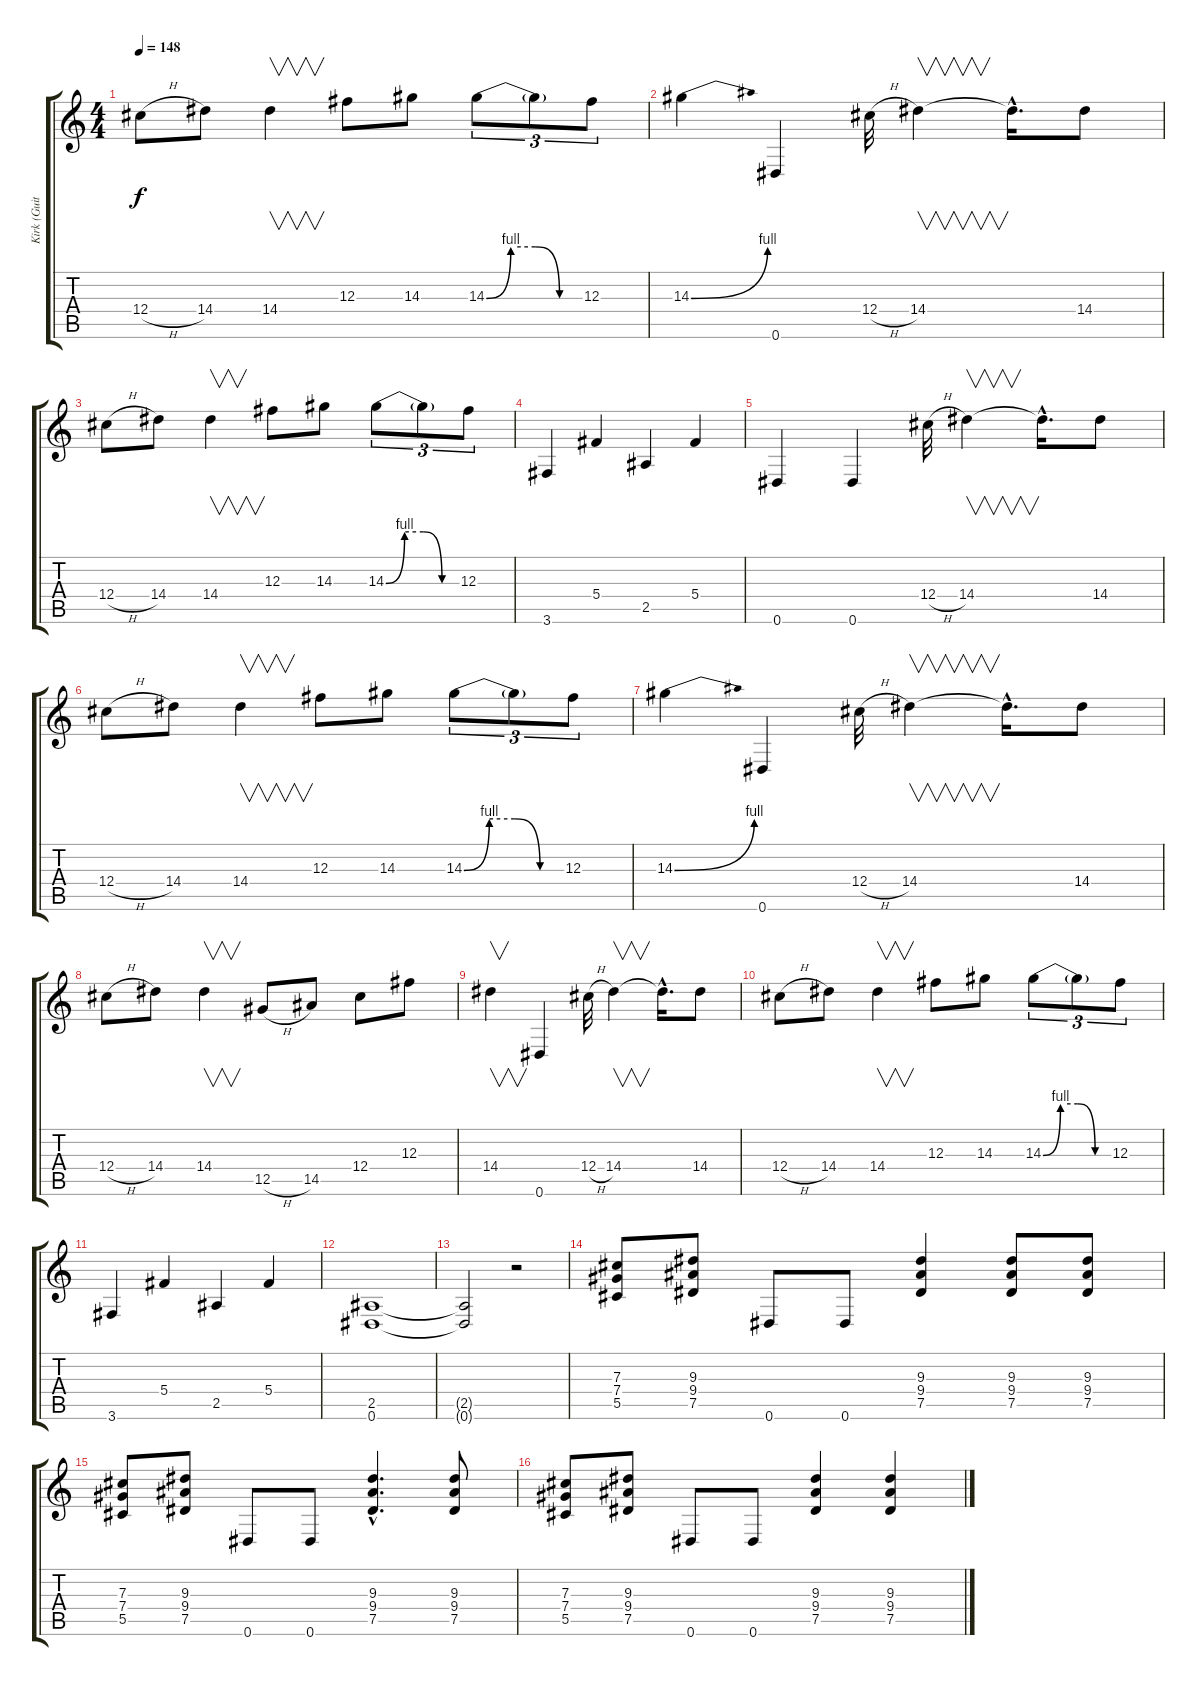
\track ("Kirk (Guitar 2)" "Kirk (Guit") {instrument distortionguitar}
\staff {score tabs}
\tuning (Eb4 Bb3 Gb3 Db3 Ab2 Eb2) {hide}
\ts (4 4)
\tempo 148
\clef g2
\ks c
12.4{h}.8{dy f} 14.4.8 14.4.4{v} 12.3.8 14.3.8 14.3{be (custom 0 0 15 4 30 4 45 0 60 0)}.8{tu (3 2)} 14.3{t}.8{tu (3 2)} 12.3.8{tu (3 2)} |
14.3{be (bend 0 0 60 4)}.4 0.6.4 12.4{h}.32 14.4.4{v} 14.4{hac t}.16{d} 14.4.8 |
12.4{h}.8 14.4.8 14.4.4{v} 12.3.8 14.3.8 14.3{be (custom 0 0 15 4 30 4 45 0 60 0)}.8{tu (3 2)} 14.3{t}.8{tu (3 2)} 12.3.8{tu (3 2)} |
3.6.4 5.4.4 2.5.4 5.4.4 |
0.6.4 0.6.4 12.4{h}.32 14.4.4{v} 14.4{hac t}.16{d} 14.4.8 |
12.4{h}.8 14.4.8 14.4.4{v} 12.3.8 14.3.8 14.3{be (custom 0 0 15 4 30 4 45 0 60 0)}.8{tu (3 2)} 14.3{t}.8{tu (3 2)} 12.3.8{tu (3 2)} |
14.3{be (bend 0 0 60 4)}.4 0.6.4 12.4{h}.32 14.4.4{v} 14.4{hac t}.16{d} 14.4.8 |
12.4{h}.8 14.4.8 14.4.4{v} 12.5{h}.8 14.5.8 12.4.8 12.3.8 |
14.4.4{v} 0.6.4 12.4{h}.32 14.4.4{v} 14.4{hac t}.16{d} 14.4.8 |
12.4{h}.8 14.4.8 14.4.4{v} 12.3.8 14.3.8 14.3{be (custom 0 0 15 4 30 4 45 0 60 0)}.8{tu (3 2)} 14.3{t}.8{tu (3 2)} 12.3.8{tu (3 2)} |
3.6.4 5.4.4 2.5.4 5.4.4 |
(2.5 0.6).1 |
(2.5{t} 0.6{t}).2 r.2 |
(7.3 7.4 5.5).8 (9.3 9.4 7.5).8 0.6.8 0.6.8 (9.3 9.4 7.5).4 (9.3 9.4 7.5).8 (9.3 9.4 7.5).8 |
(7.3 7.4 5.5).8 (9.3 9.4 7.5).8 0.6.8 0.6.8 (9.3{hac} 9.4{hac} 7.5{hac}).4{d} (9.3 9.4 7.5).8 |
(7.3 7.4 5.5).8 (9.3 9.4 7.5).8 0.6.8 0.6.8 (9.3 9.4 7.5).4 (9.3 9.4 7.5).4
